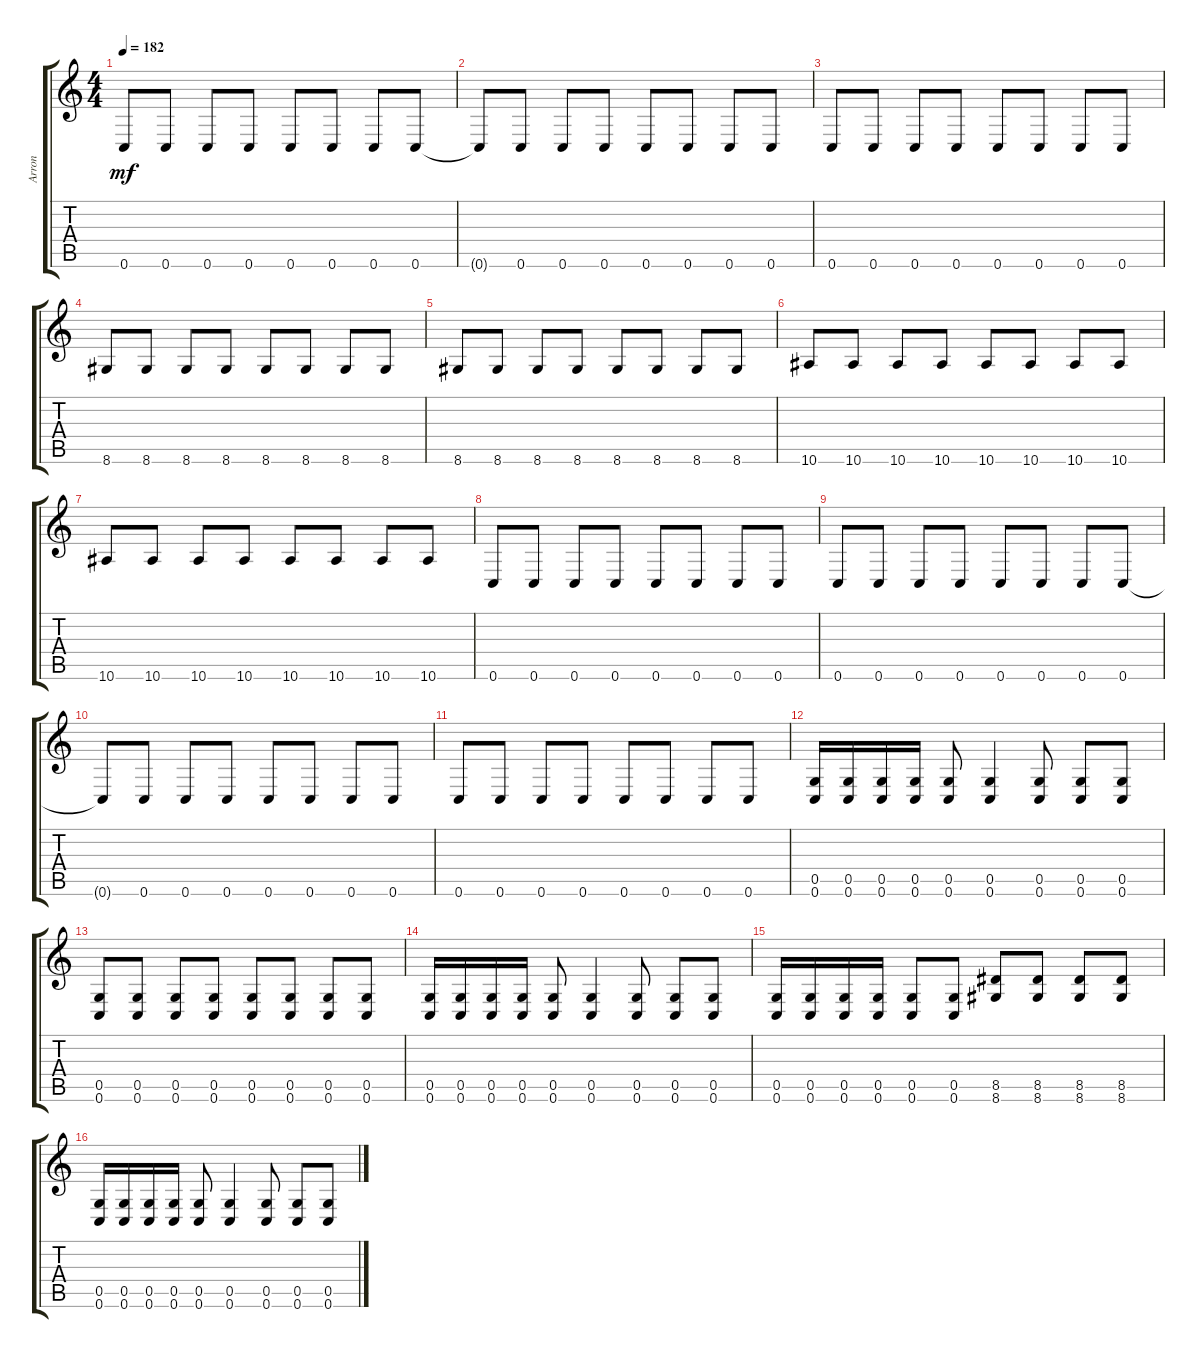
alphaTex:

\track ("Arron" "Arron") {instrument distortionguitar}
\staff {score tabs}
\tuning (D4 A3 F3 C3 G2 C2) {hide}
\ts (4 4)
\tempo 182
\clef g2
\ks c
0.6.8{dy mf} 0.6.8 0.6.8 0.6.8 0.6.8 0.6.8 0.6.8 0.6.8 |
0.6{t}.8 0.6.8 0.6.8 0.6.8 0.6.8 0.6.8 0.6.8 0.6.8 |
0.6.8 0.6.8 0.6.8 0.6.8 0.6.8 0.6.8 0.6.8 0.6.8 |
8.6.8 8.6.8 8.6.8 8.6.8 8.6.8 8.6.8 8.6.8 8.6.8 |
8.6.8 8.6.8 8.6.8 8.6.8 8.6.8 8.6.8 8.6.8 8.6.8 |
10.6.8 10.6.8 10.6.8 10.6.8 10.6.8 10.6.8 10.6.8 10.6.8 |
10.6.8 10.6.8 10.6.8 10.6.8 10.6.8 10.6.8 10.6.8 10.6.8 |
0.6.8 0.6.8 0.6.8 0.6.8 0.6.8 0.6.8 0.6.8 0.6.8 |
0.6.8 0.6.8 0.6.8 0.6.8 0.6.8 0.6.8 0.6.8 0.6.8 |
0.6{t}.8 0.6.8 0.6.8 0.6.8 0.6.8 0.6.8 0.6.8 0.6.8 |
0.6.8 0.6.8 0.6.8 0.6.8 0.6.8 0.6.8 0.6.8 0.6.8 |
(0.5 0.6).16 (0.5 0.6).16 (0.5 0.6).16 (0.5 0.6).16 (0.5 0.6).8 (0.5 0.6).4 (0.5 0.6).8 (0.5 0.6).8 (0.5 0.6).8 |
(0.5 0.6).8 (0.5 0.6).8 (0.5 0.6).8 (0.5 0.6).8 (0.5 0.6).8 (0.5 0.6).8 (0.5 0.6).8 (0.5 0.6).8 |
(0.5 0.6).16 (0.5 0.6).16 (0.5 0.6).16 (0.5 0.6).16 (0.5 0.6).8 (0.5 0.6).4 (0.5 0.6).8 (0.5 0.6).8 (0.5 0.6).8 |
(0.5 0.6).16 (0.5 0.6).16 (0.5 0.6).16 (0.5 0.6).16 (0.5 0.6).8 (0.5 0.6).8 (8.5 8.6).8 (8.5 8.6).8 (8.5 8.6).8 (8.5 8.6).8 |
(0.5 0.6).16 (0.5 0.6).16 (0.5 0.6).16 (0.5 0.6).16 (0.5 0.6).8 (0.5 0.6).4 (0.5 0.6).8 (0.5 0.6).8 (0.5 0.6).8
